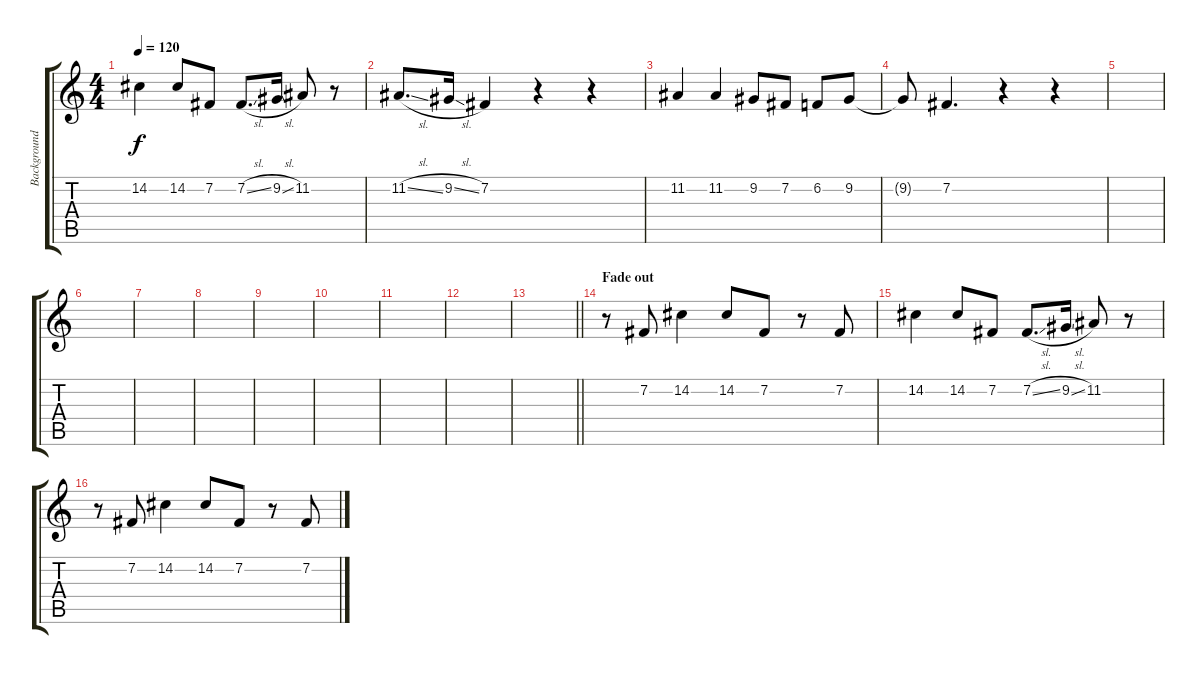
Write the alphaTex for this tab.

\track ("Background Vocal" "Background") {instrument choiraahs}
\staff {score tabs}
\tuning (E4 B3 G3 D3 A2 E2) {hide}
\ts (4 4)
\tempo 120
\clef g2
\ks c
14.2.4{dy f} 14.2.8 7.2.8 7.2{sl}.8{d} 9.2{sl}.16 11.2.8 r.8 |
11.2{sl}.8{d} 9.2{sl}.16 7.2.4 r.4 r.4 |
11.2.4 11.2.4 9.2.8 7.2.8 6.2.8 9.2.8 |
9.2{t}.8 7.2.4{d} r.4 r.4 |
|
|
|
|
|
|
|
|
\barLineRight lightlight
|
\section ("" "Fade out")
r.8 7.2.8 14.2.4 14.2.8 7.2.8 r.8 7.2.8 |
14.2.4 14.2.8 7.2.8 7.2{sl}.8{d} 9.2{sl}.16 11.2.8 r.8 |
r.8 7.2.8 14.2.4 14.2.8 7.2.8 r.8 7.2.8
